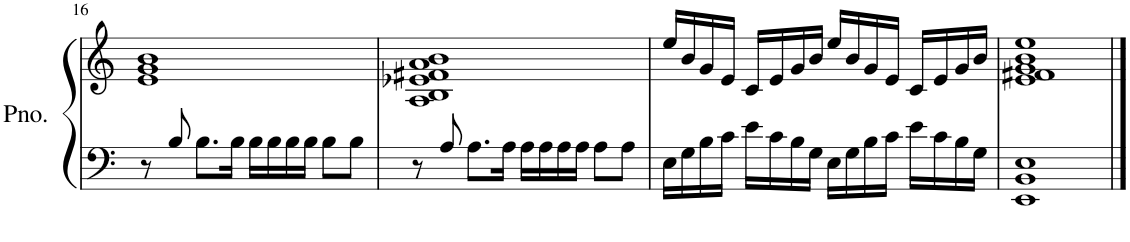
**kern	**kern
*part1	*part1
*staff2	*staff1
*I"Piano	*
*I'Pno.	*
!!LO:PB:g=z
*clefF4	*clefG2
*k[]	*k[]
*M4/4	*M4/4
=16	=16
8r	1e 1g 1b
8B/	.
8.B\L	.
16B\Jk	.
16B\LL	.
16B\	.
16B\	.
16B\JJ	.
8B\L	.
8B\J	.
=17	=17
8r	1A 1B 1e-X 1f#X 1a 1b
8A/	.
8.A\L	.
16A\Jk	.
16A\LL	.
16A\	.
16A\	.
16A\JJ	.
8A\L	.
8A\J	.
=18	=18
16E\LL	16ee/LL
16G\	16b/
16B\	16g/
16c\JJ	16e/JJ
16e\LL	16c/LL
16c\	16e/
16B\	16g/
16G\JJ	16b/JJ
16E\LL	16ee/LL
16G\	16b/
16B\	16g/
16c\JJ	16e/JJ
16e\LL	16c/LL
16c\	16e/
16B\	16g/
16G\JJ	16b/JJ
=19	=19
1EE 1BB 1E	1e 1f#X 1g 1b 1ee
==	==
*-	*-
